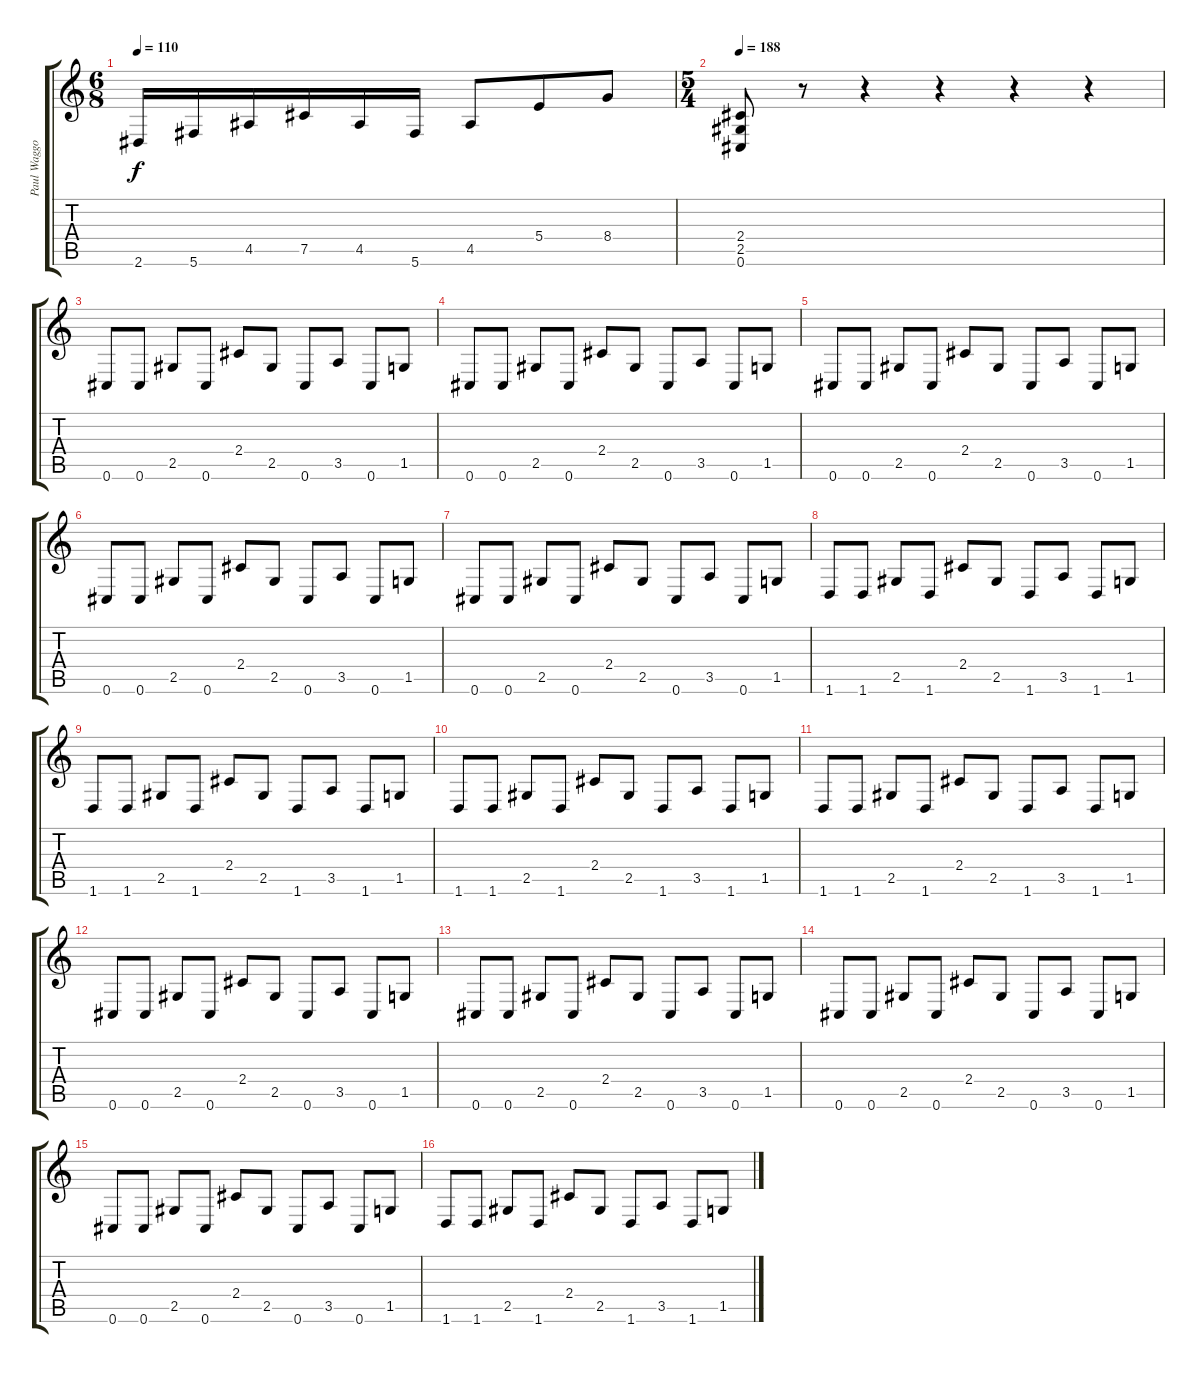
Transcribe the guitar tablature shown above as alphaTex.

\track ("Paul Waggoner" "Paul Waggo") {instrument overdrivenguitar}
\staff {score tabs}
\tuning (Db4 Ab3 E3 B2 Gb2 Db2) {hide}
\ts (6 8)
\tempo 110
\clef g2
\ks c
2.6.16{dy f} 5.6.16 4.5.16 7.5.16 4.5.16 5.6.16 4.5.8 5.4.8 8.4.8 |
\ts (5 4)
\tempo 188
(2.4 2.5 0.6).8 r.8 r.4 r.4 r.4 r.4 |
0.6.8 0.6.8 2.5.8 0.6.8 2.4.8 2.5.8 0.6.8 3.5.8 0.6.8 1.5.8 |
0.6.8 0.6.8 2.5.8 0.6.8 2.4.8 2.5.8 0.6.8 3.5.8 0.6.8 1.5.8 |
0.6.8 0.6.8 2.5.8 0.6.8 2.4.8 2.5.8 0.6.8 3.5.8 0.6.8 1.5.8 |
0.6.8 0.6.8 2.5.8 0.6.8 2.4.8 2.5.8 0.6.8 3.5.8 0.6.8 1.5.8 |
0.6.8 0.6.8 2.5.8 0.6.8 2.4.8 2.5.8 0.6.8 3.5.8 0.6.8 1.5.8 |
1.6.8 1.6.8 2.5.8 1.6.8 2.4.8 2.5.8 1.6.8 3.5.8 1.6.8 1.5.8 |
1.6.8 1.6.8 2.5.8 1.6.8 2.4.8 2.5.8 1.6.8 3.5.8 1.6.8 1.5.8 |
1.6.8 1.6.8 2.5.8 1.6.8 2.4.8 2.5.8 1.6.8 3.5.8 1.6.8 1.5.8 |
1.6.8 1.6.8 2.5.8 1.6.8 2.4.8 2.5.8 1.6.8 3.5.8 1.6.8 1.5.8 |
0.6.8 0.6.8 2.5.8 0.6.8 2.4.8 2.5.8 0.6.8 3.5.8 0.6.8 1.5.8 |
0.6.8 0.6.8 2.5.8 0.6.8 2.4.8 2.5.8 0.6.8 3.5.8 0.6.8 1.5.8 |
0.6.8 0.6.8 2.5.8 0.6.8 2.4.8 2.5.8 0.6.8 3.5.8 0.6.8 1.5.8 |
0.6.8 0.6.8 2.5.8 0.6.8 2.4.8 2.5.8 0.6.8 3.5.8 0.6.8 1.5.8 |
1.6.8 1.6.8 2.5.8 1.6.8 2.4.8 2.5.8 1.6.8 3.5.8 1.6.8 1.5.8
